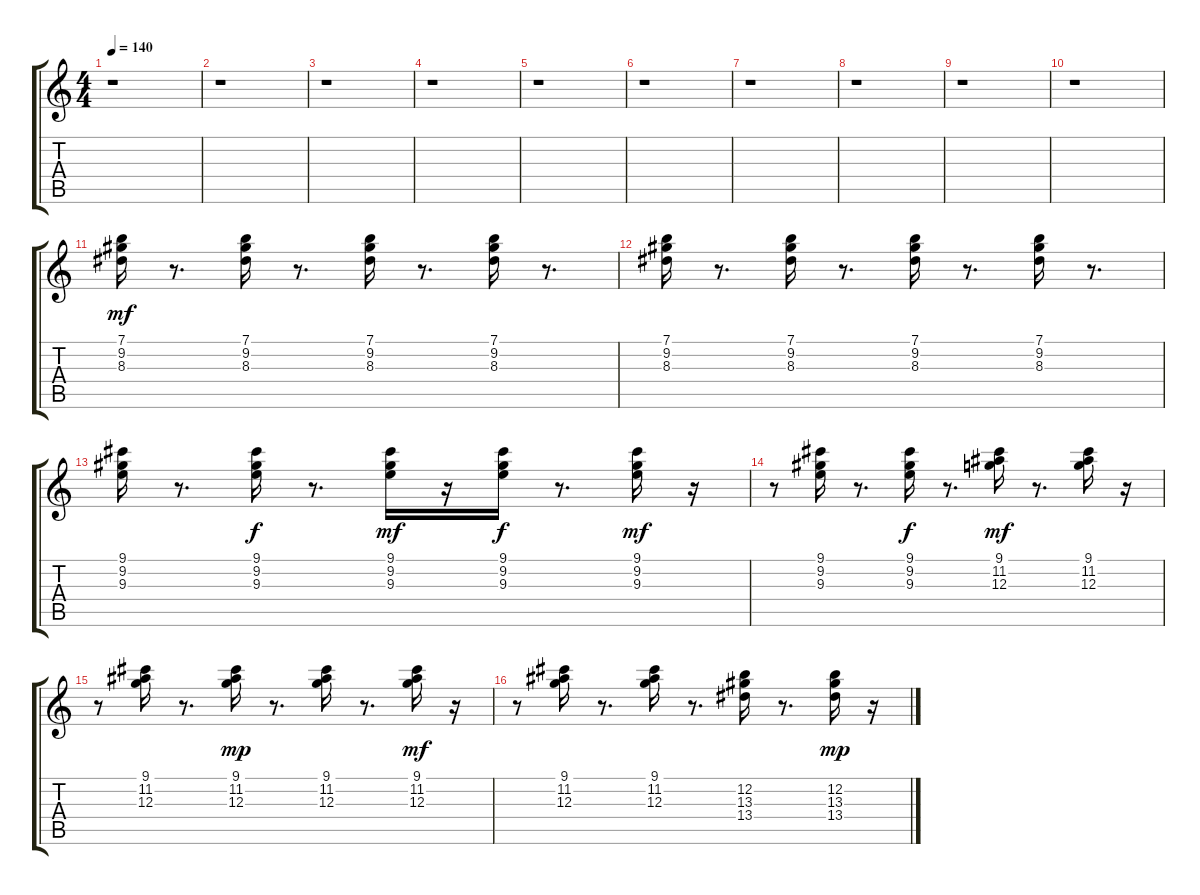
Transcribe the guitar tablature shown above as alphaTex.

\track "" {instrument electricbassfinger}
\staff {score tabs}
\tuning (E4 B3 G3 D3 A2 E2) {hide}
\ts (4 4)
\tempo 140
\clef g2
\ks c
r.1{dy mf} |
r.1 |
r.1 |
r.1 |
r.1 |
r.1 |
r.1 |
r.1 |
r.1 |
r.1 |
(7.1 9.2 8.3).16 r.8{d} (7.1 9.2 8.3).16 r.8{d} (7.1 9.2 8.3).16 r.8{d} (7.1 9.2 8.3).16 r.8{d} |
(7.1 9.2 8.3).16 r.8{d} (7.1 9.2 8.3).16 r.8{d} (7.1 9.2 8.3).16 r.8{d} (7.1 9.2 8.3).16 r.8{d} |
(9.1 9.2 9.3).16 r.8{d} (9.1 9.2 9.3).16{dy f} r.8{d} (9.1 9.2 9.3).16{dy mf} r.16 (9.1 9.2 9.3).16{dy f} r.8{d} (9.1 9.2 9.3).16{dy mf} r.16 |
r.8 (9.1 9.2 9.3).16 r.8{d} (9.1 9.2 9.3).16{dy f} r.8{d} (9.1 11.2 12.3).16{dy mf} r.8{d} (9.1 11.2 12.3).16 r.16 |
r.8 (9.1 11.2 12.3).16 r.8{d} (9.1 11.2 12.3).16{dy mp} r.8{d} (9.1 11.2 12.3).16 r.8{d} (9.1 11.2 12.3).16{dy mf} r.16 |
r.8 (9.1 11.2 12.3).16 r.8{d} (9.1 11.2 12.3).16 r.8{d} (12.2 13.3 13.4).16 r.8{d} (12.2 13.3 13.4).16{dy mp} r.16
